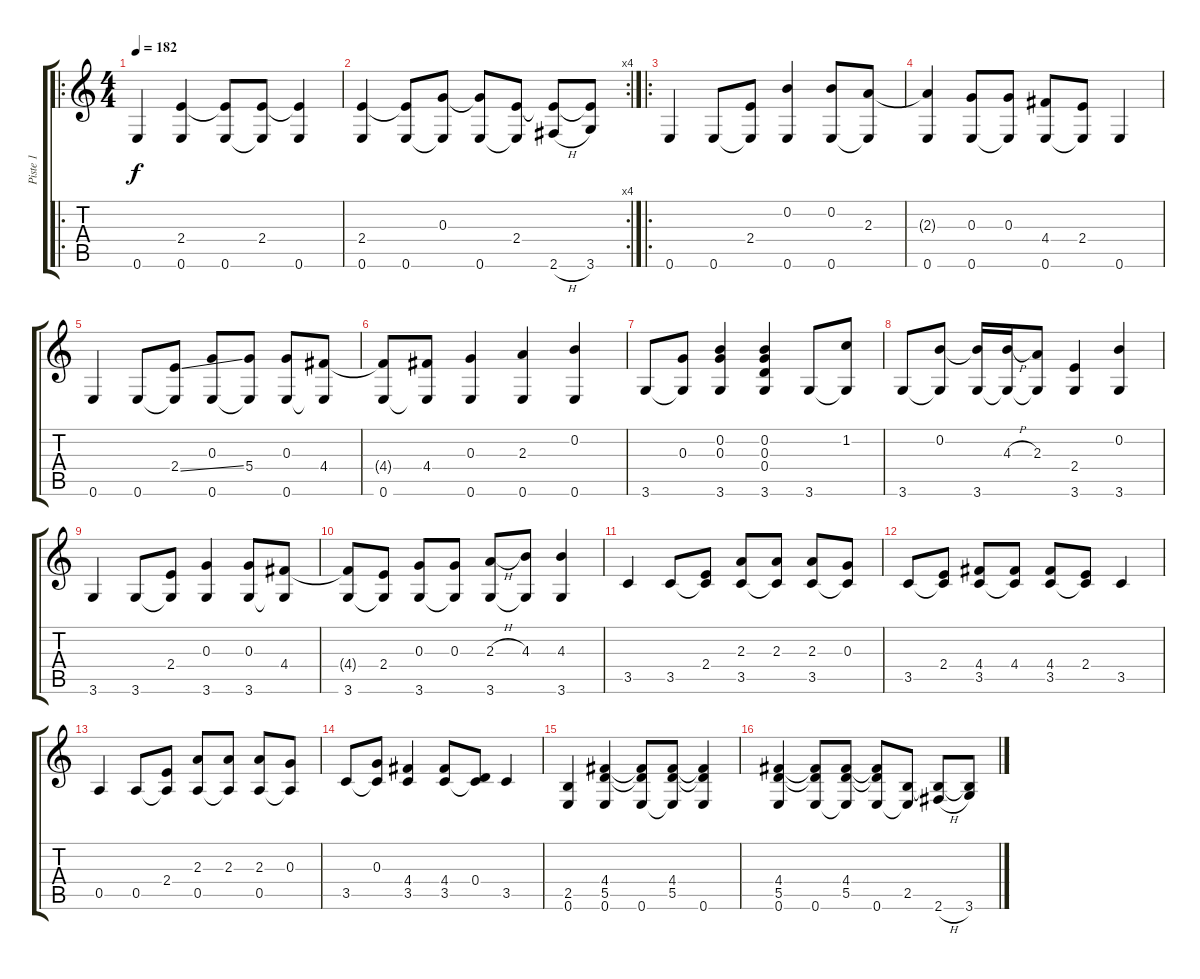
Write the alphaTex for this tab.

\track ("Piste 1" "Piste 1") {instrument acousticguitarsteel}
\staff {score tabs}
\tuning (E4 B3 G3 D3 A2 E2) {hide}
\ro
\ts (4 4)
\tempo 182
\clef g2
\ks c
0.6.4{dy f instrument acousticguitarsteel} (2.4 0.6).4 (2.4{t} 0.6).8 (2.4 0.6{t}).8 (2.4{t} 0.6).4 |
\rc 4
(2.4 0.6).4 (2.4{t} 0.6).8 (0.3 0.6{t}).8 (0.3{t} 0.6).8 (2.4 0.6{t}).8 (2.4{t} 2.6{h}).8 (2.4{t} 3.6).8 |
\ro
0.6.4 0.6.8 (2.4 0.6{t}).8 (0.2 0.6).4 (0.2 0.6).8 (2.3 0.6{t}).8 |
(2.3{t} 0.6).4 (0.3 0.6).8 (0.3 0.6{t}).8 (4.4 0.6).8 (2.4 0.6{t}).8 0.6.4 |
0.6.4 0.6.8 (2.4{ss} 0.6{t}).8 (0.3 0.6).8 (5.4 0.6{t}).8 (0.3 0.6).8 (4.4 0.6{t}).8 |
(4.4{t} 0.6).8 (4.4 0.6{t}).8 (0.3 0.6).4 (2.3 0.6).4 (0.2 0.6).4 |
3.6.8 (0.3 3.6{t}).8 (0.2 0.3 3.6).4 (0.2 0.3 0.4 3.6).4 3.6.8 (1.2 3.6{t}).8 |
3.6.8 (0.2 3.6{t}).8 (0.2{t} 3.6).16 (4.3{h} 3.6{t}).16 (2.3 3.6{t}).8 (2.4 3.6).4 (0.2 3.6).4 |
3.6.4 3.6.8 (2.4 3.6{t}).8 (0.3 3.6).4 (0.3 3.6).8 (4.4 3.6{t}).8 |
(4.4{t} 3.6).8 (2.4 3.6{t}).8 (0.3 3.6).8 (0.3 3.6{t}).8 (2.3{h} 3.6).8 (4.3 3.6{t}).8 (4.3 3.6).4 |
3.5.4 3.5.8 (2.4 3.5{t}).8 (2.3 3.5).8 (2.3 3.5{t}).8 (2.3 3.5).8 (0.3 3.5{t}).8 |
3.5.8 (2.4 3.5{t}).8 (4.4 3.5).8 (4.4 3.5{t}).8 (4.4 3.5).8 (2.4 3.5{t}).8 3.5.4 |
0.5.4 0.5.8 (2.4 0.5{t}).8 (2.3 0.5).8 (2.3 0.5{t}).8 (2.3 0.5).8 (0.3 0.5{t}).8 |
3.5.8 (0.3 3.5{t}).8 (4.4 3.5).4 (4.4 3.5).8 (0.4 3.5{t}).8 3.5.4 |
(2.5 0.6).4 (4.4 5.5 0.6).4 (4.4{t} 5.5{t} 0.6).8 (4.4 5.5 0.6{t}).8 (4.4{t} 5.5{t} 0.6).4 |
(4.4 5.5 0.6).4 (4.4{t} 5.5{t} 0.6).8 (4.4 5.5 0.6{t}).8 (4.4{t} 5.5{t} 0.6).8 (2.5 0.6{t}).8 (2.5{t} 2.6{h}).8 (2.5{t} 3.6).8
